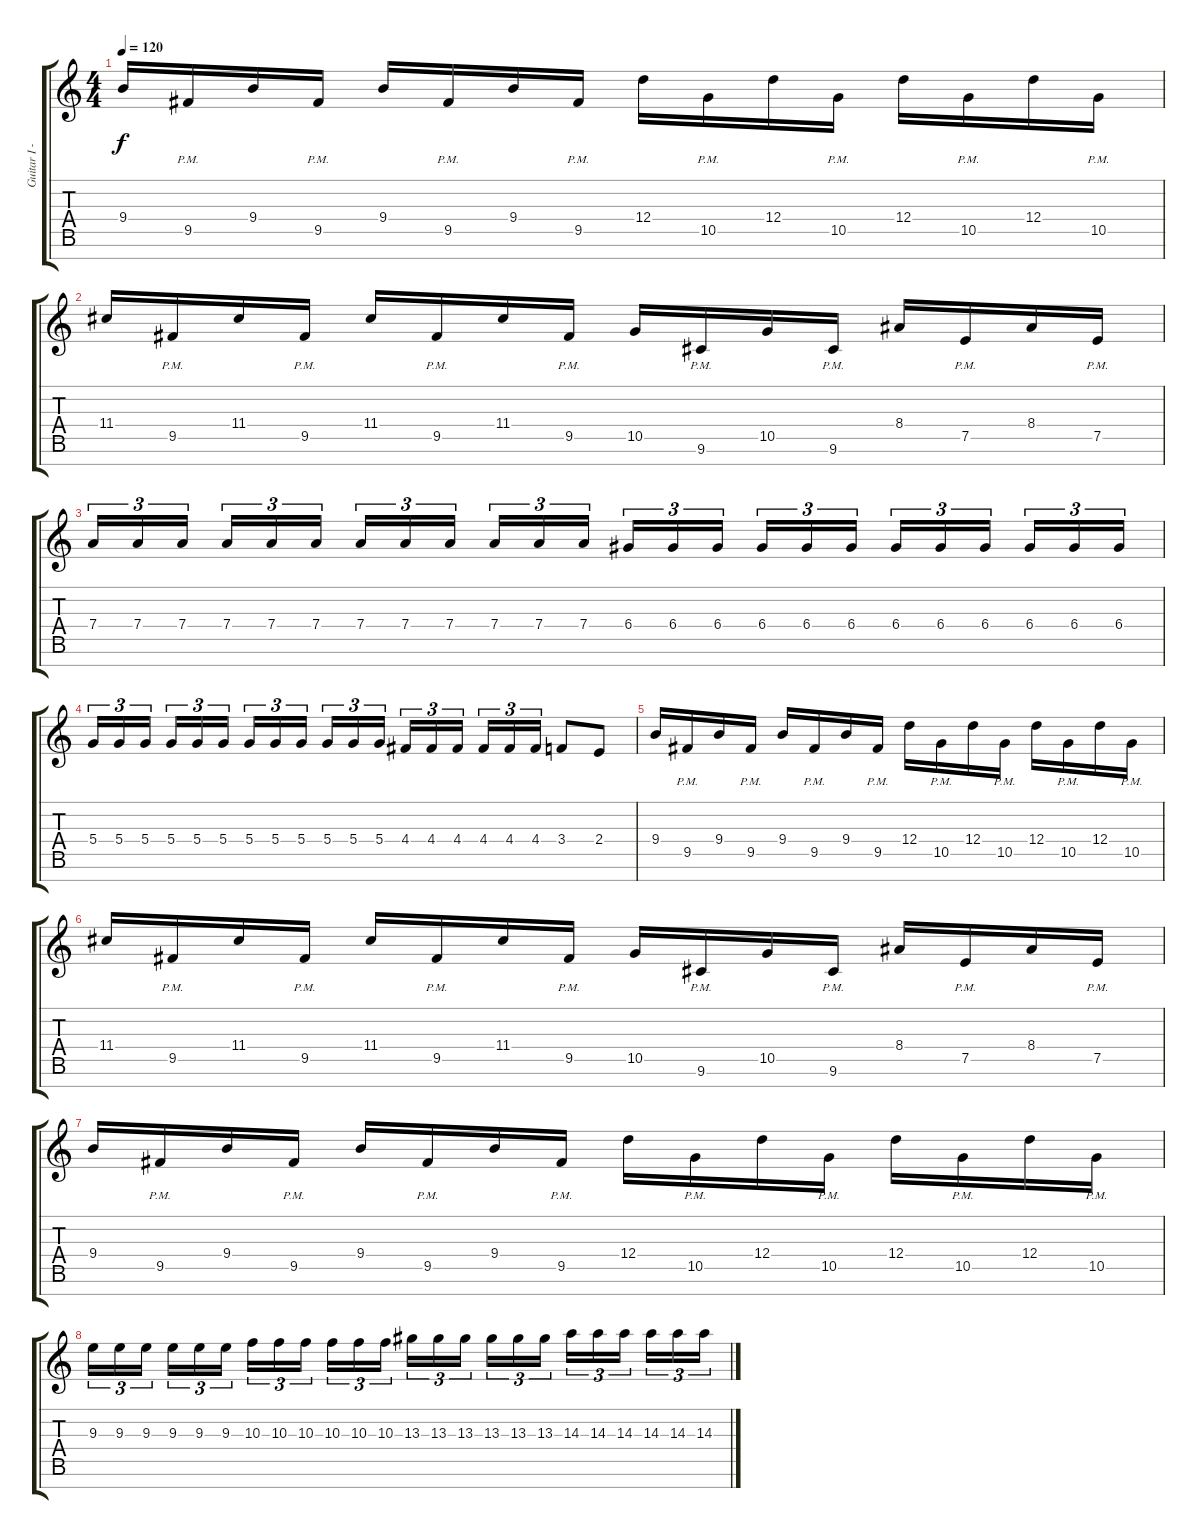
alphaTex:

\track ("Guitar I - Left" "Guitar I -") {instrument distortionguitar}
\staff {score tabs}
\tuning (E4 B3 G3 D3 A2 E2 B1) {hide}
\ts (4 4)
\tempo 120
\clef g2
\ks c
9.4.16{dy f} 9.5{pm}.16 9.4.16 9.5{pm}.16 9.4.16 9.5{pm}.16 9.4.16 9.5{pm}.16 12.4.16 10.5{pm}.16 12.4.16 10.5{pm}.16 12.4.16 10.5{pm}.16 12.4.16 10.5{pm}.16 |
11.4.16 9.5{pm}.16 11.4.16 9.5{pm}.16 11.4.16 9.5{pm}.16 11.4.16 9.5{pm}.16 10.5.16 9.6{pm}.16 10.5.16 9.6{pm}.16 8.4.16 7.5{pm}.16 8.4.16 7.5{pm}.16 |
7.4.16{tu (3 2)} 7.4.16{tu (3 2)} 7.4.16{tu (3 2) beam splitsecondary} 7.4.16{tu (3 2)} 7.4.16{tu (3 2)} 7.4.16{tu (3 2)} 7.4.16{tu (3 2)} 7.4.16{tu (3 2)} 7.4.16{tu (3 2) beam splitsecondary} 7.4.16{tu (3 2)} 7.4.16{tu (3 2)} 7.4.16{tu (3 2)} 6.4.16{tu (3 2)} 6.4.16{tu (3 2)} 6.4.16{tu (3 2) beam splitsecondary} 6.4.16{tu (3 2)} 6.4.16{tu (3 2)} 6.4.16{tu (3 2)} 6.4.16{tu (3 2)} 6.4.16{tu (3 2)} 6.4.16{tu (3 2) beam splitsecondary} 6.4.16{tu (3 2)} 6.4.16{tu (3 2)} 6.4.16{tu (3 2)} |
5.4.16{tu (3 2)} 5.4.16{tu (3 2)} 5.4.16{tu (3 2) beam splitsecondary} 5.4.16{tu (3 2)} 5.4.16{tu (3 2)} 5.4.16{tu (3 2)} 5.4.16{tu (3 2)} 5.4.16{tu (3 2)} 5.4.16{tu (3 2) beam splitsecondary} 5.4.16{tu (3 2)} 5.4.16{tu (3 2)} 5.4.16{tu (3 2)} 4.4.16{tu (3 2)} 4.4.16{tu (3 2)} 4.4.16{tu (3 2) beam splitsecondary} 4.4.16{tu (3 2)} 4.4.16{tu (3 2)} 4.4.16{tu (3 2)} 3.4.8 2.4.8 |
9.4.16 9.5{pm}.16 9.4.16 9.5{pm}.16 9.4.16 9.5{pm}.16 9.4.16 9.5{pm}.16 12.4.16 10.5{pm}.16 12.4.16 10.5{pm}.16 12.4.16 10.5{pm}.16 12.4.16 10.5{pm}.16 |
11.4.16 9.5{pm}.16 11.4.16 9.5{pm}.16 11.4.16 9.5{pm}.16 11.4.16 9.5{pm}.16 10.5.16 9.6{pm}.16 10.5.16 9.6{pm}.16 8.4.16 7.5{pm}.16 8.4.16 7.5{pm}.16 |
9.4.16 9.5{pm}.16 9.4.16 9.5{pm}.16 9.4.16 9.5{pm}.16 9.4.16 9.5{pm}.16 12.4.16 10.5{pm}.16 12.4.16 10.5{pm}.16 12.4.16 10.5{pm}.16 12.4.16 10.5{pm}.16 |
9.3.16{tu (3 2)} 9.3.16{tu (3 2)} 9.3.16{tu (3 2) beam splitsecondary} 9.3.16{tu (3 2)} 9.3.16{tu (3 2)} 9.3.16{tu (3 2)} 10.3.16{tu (3 2)} 10.3.16{tu (3 2)} 10.3.16{tu (3 2) beam splitsecondary} 10.3.16{tu (3 2)} 10.3.16{tu (3 2)} 10.3.16{tu (3 2)} 13.3.16{tu (3 2)} 13.3.16{tu (3 2)} 13.3.16{tu (3 2) beam splitsecondary} 13.3.16{tu (3 2)} 13.3.16{tu (3 2)} 13.3.16{tu (3 2)} 14.3.16{tu (3 2)} 14.3.16{tu (3 2)} 14.3.16{tu (3 2) beam splitsecondary} 14.3.16{tu (3 2)} 14.3.16{tu (3 2)} 14.3.16{tu (3 2)}
